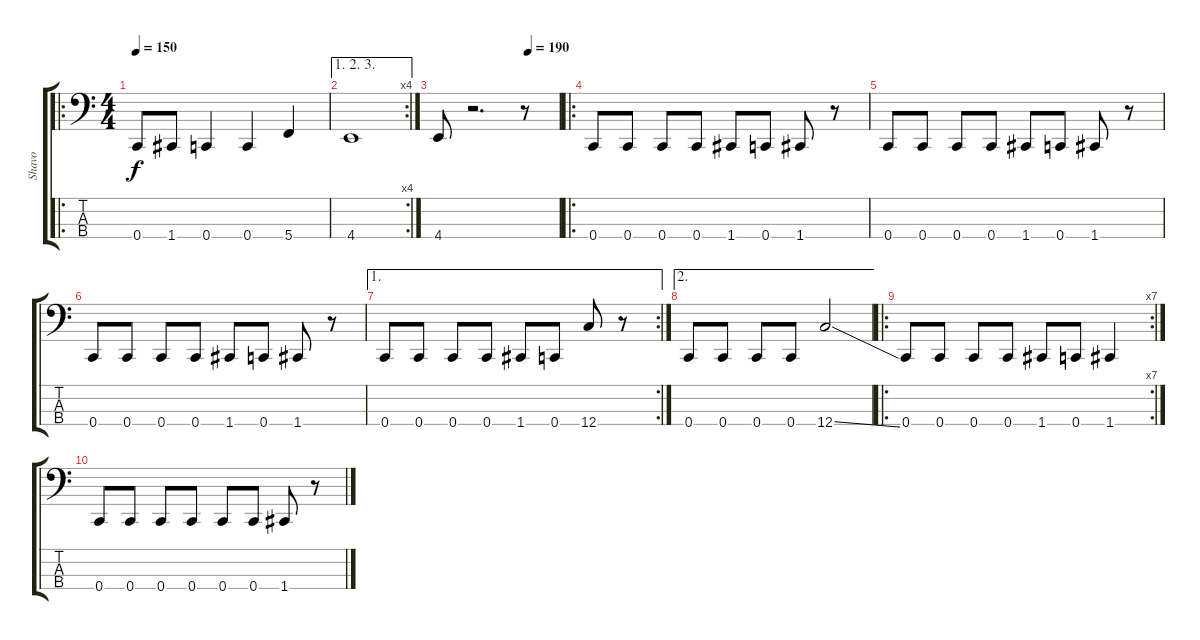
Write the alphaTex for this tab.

\track ("Shavo" "Shavo") {instrument electricbasspick}
\staff {score tabs}
\tuning (F2 C2 G1 C1) {hide}
\ro
\ts (4 4)
\tempo 150
\clef f4
\ks c
0.4.8{dy f} 1.4.8 0.4.4 0.4.4 5.4.4 |
\ae (1 2 3)
\rc 4
4.4.1 |
\tempo (190 0.75)
4.4.8 r.2{d} r.8 |
\ro
0.4.8 0.4.8 0.4.8 0.4.8 1.4.8 0.4.8 1.4.8 r.8 |
0.4.8 0.4.8 0.4.8 0.4.8 1.4.8 0.4.8 1.4.8 r.8 |
0.4.8 0.4.8 0.4.8 0.4.8 1.4.8 0.4.8 1.4.8 r.8 |
\ae 1
\rc 2
0.4.8 0.4.8 0.4.8 0.4.8 1.4.8 0.4.8 12.4.8 r.8 |
\ae 2
0.4.8 0.4.8 0.4.8 0.4.8 12.4{ss}.2 |
\ro
\rc 7
0.4.8 0.4.8 0.4.8 0.4.8 1.4.8 0.4.8 1.4.4 |
0.4.8 0.4.8 0.4.8 0.4.8 0.4.8 0.4.8 1.4.8 r.8
